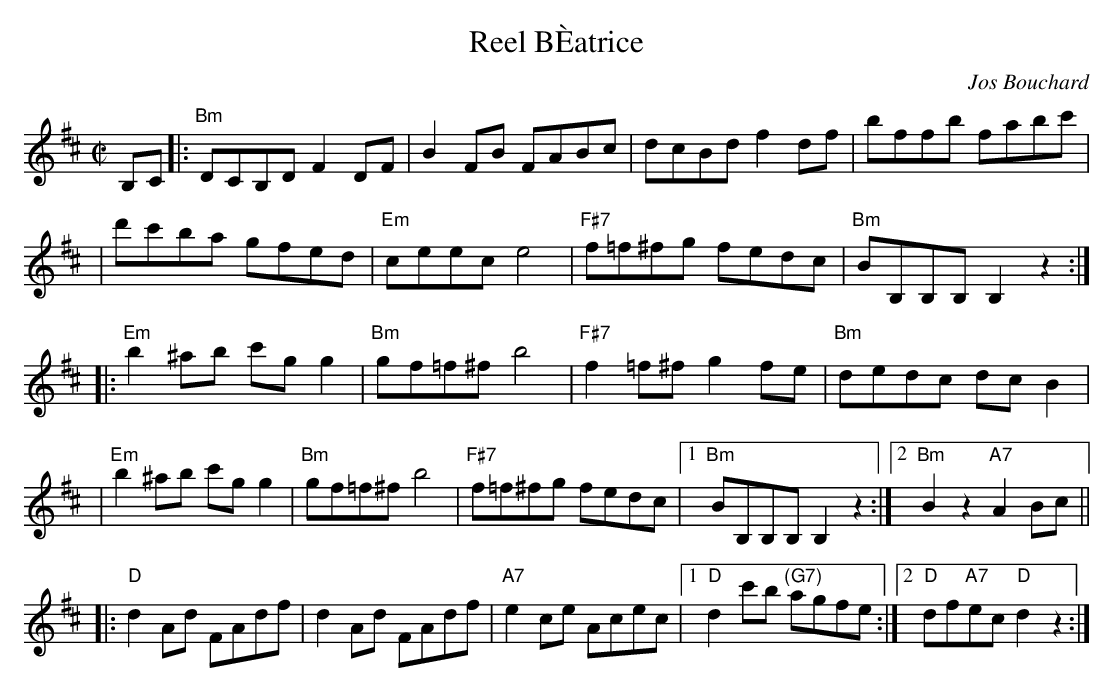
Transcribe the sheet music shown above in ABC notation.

X:1
T: Reel BÈatrice
O: Jos Bouchard
M: C|
L: 1/8
K:BAEO %Transposed from AM
B,C \
|: "Bm"DCB,D F2DF | B2FB FABc \
| dcBd f2df | bffb fabc' |
| d'c'ba gfed | "Em"ceec e4 \
| "F#7"f=f^fg fedc | "Bm"BB,B,B, B,2z2 :|
|: "Em"b2^ab c'gg2 | "Bm"gf=f^f b4 \
| "F#7"f2=f^f g2fe | "Bm"dedc dcB2 |
| "Em"b2^ab c'gg2 | "Bm"gf=f^f b4 \
| "F#7"f=f^fg fedc |1 "Bm"BB,B,B, B,2z2 :|2 "Bm"B2z2 "A7"A2Bc ||
|: "D"d2Ad FAdf | d2Ad FAdf \
| "A7"e2ce Acec |1 "D"d2c'b "(G7)"agfe :|2 "D"df"A7"ec "D"d2z2 :|

